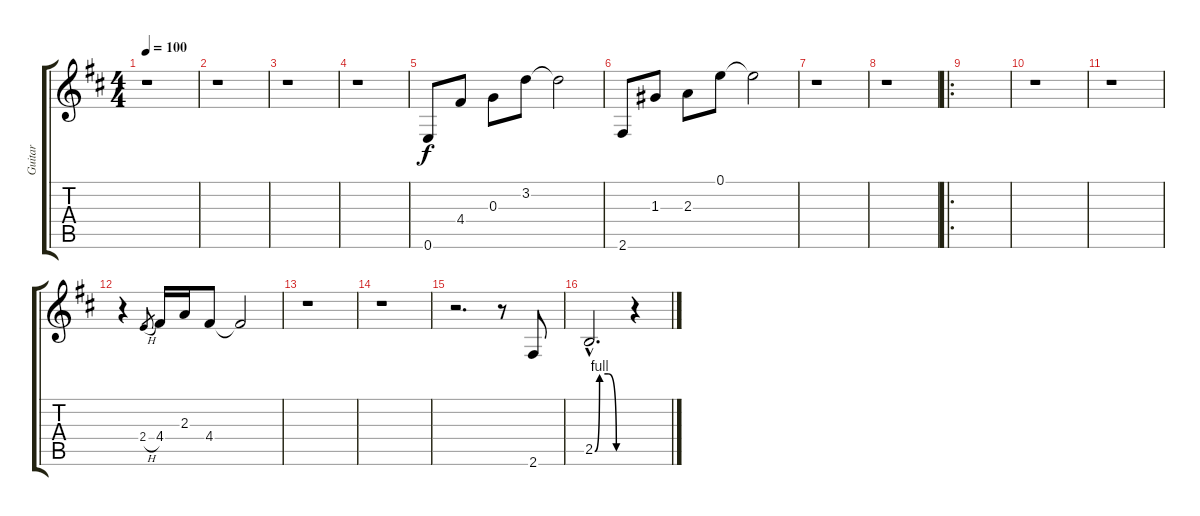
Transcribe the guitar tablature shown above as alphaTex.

\track ("Guitar" "Guitar") {instrument overdrivenguitar}
\staff {score tabs}
\tuning (E4 B3 G3 D3 A2 E2) {hide}
\ts (4 4)
\tempo 100
\clef g2
\ks d
r.1{dy f instrument overdrivenguitar} |
r.1 |
r.1 |
r.1 |
0.6.8 4.4.8 0.3.8 3.2.8 3.2{t}.2 |
2.6.8 1.3.8 2.3.8 0.1.8 0.1{t}.2 |
r.1 |
r.1 |
\ro
|
r.1 |
r.1 |
r.4 2.4{h}.8{gr} 4.4.16 2.3.16 4.4.8 4.4{t}.2 |
r.1 |
r.1 |
r.2{d} r.8 2.6.8 |
2.5{be (custom 0 0 9 4 25 4 41 0 50 0 60 0) hac}.2{d} r.4
